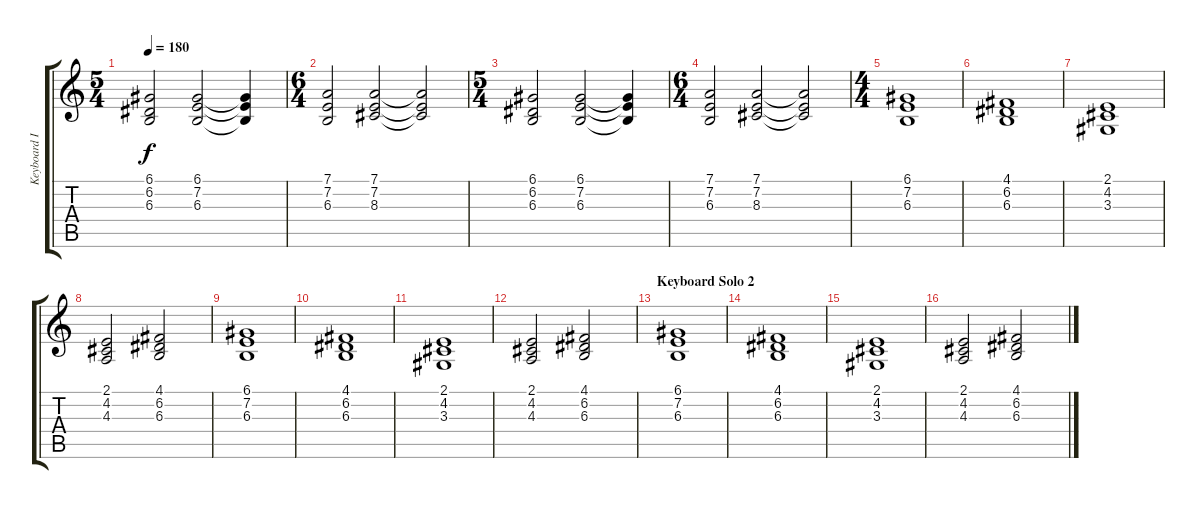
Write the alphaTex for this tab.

\track ("Keyboard IV" "Keyboard I") {instrument synthstrings2}
\staff {score tabs}
\tuning (D4 A3 F3 C3 G2 D2) {hide}
\ts (5 4)
\tempo 180
\clef g2
\ks c
(6.1 6.2 6.3).2{dy f} (6.1 7.2 6.3).2 (6.1{t} 7.2{t} 6.3{t}).4 |
\ts (6 4)
(7.1 7.2 6.3).2 (7.1 7.2 8.3).2 (7.1{t} 7.2{t} 8.3{t}).2 |
\ts (5 4)
(6.1 6.2 6.3).2 (6.1 7.2 6.3).2 (6.1{t} 7.2{t} 6.3{t}).4 |
\ts (6 4)
(7.1 7.2 6.3).2 (7.1 7.2 8.3).2 (7.1{t} 7.2{t} 8.3{t}).2 |
\ts (4 4)
(6.1 7.2 6.3).1 |
(4.1 6.2 6.3).1 |
(2.1 4.2 3.3).1 |
(2.1 4.2 4.3).2 (4.1 6.2 6.3).2 |
(6.1 7.2 6.3).1 |
(4.1 6.2 6.3).1 |
(2.1 4.2 3.3).1 |
(2.1 4.2 4.3).2 (4.1 6.2 6.3).2 |
\section ("" "Keyboard Solo 2")
(6.1 7.2 6.3).1 |
(4.1 6.2 6.3).1 |
(2.1 4.2 3.3).1 |
(2.1 4.2 4.3).2 (4.1 6.2 6.3).2
